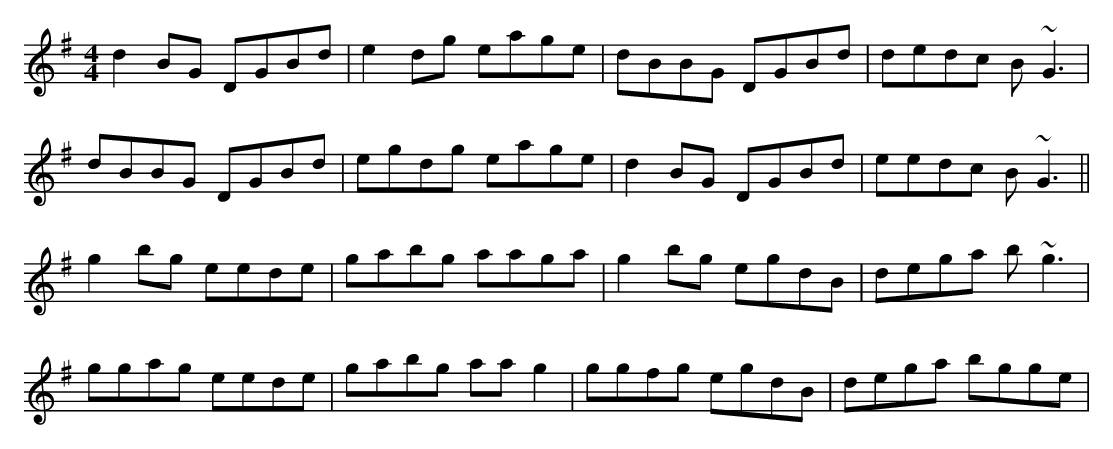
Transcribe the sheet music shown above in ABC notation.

X:1
M:4/4
K:G
d2BG DGBd|e2dg eage|dBBG DGBd|dedc B~G3|
dBBG DGBd|egdg eage|d2BG DGBd|eedc B~G3||
g2bg eede|gabg aaga|g2bg egdB|dega b~g3|
ggag eede|gabg aag2|ggfg egdB|dega bgge|
